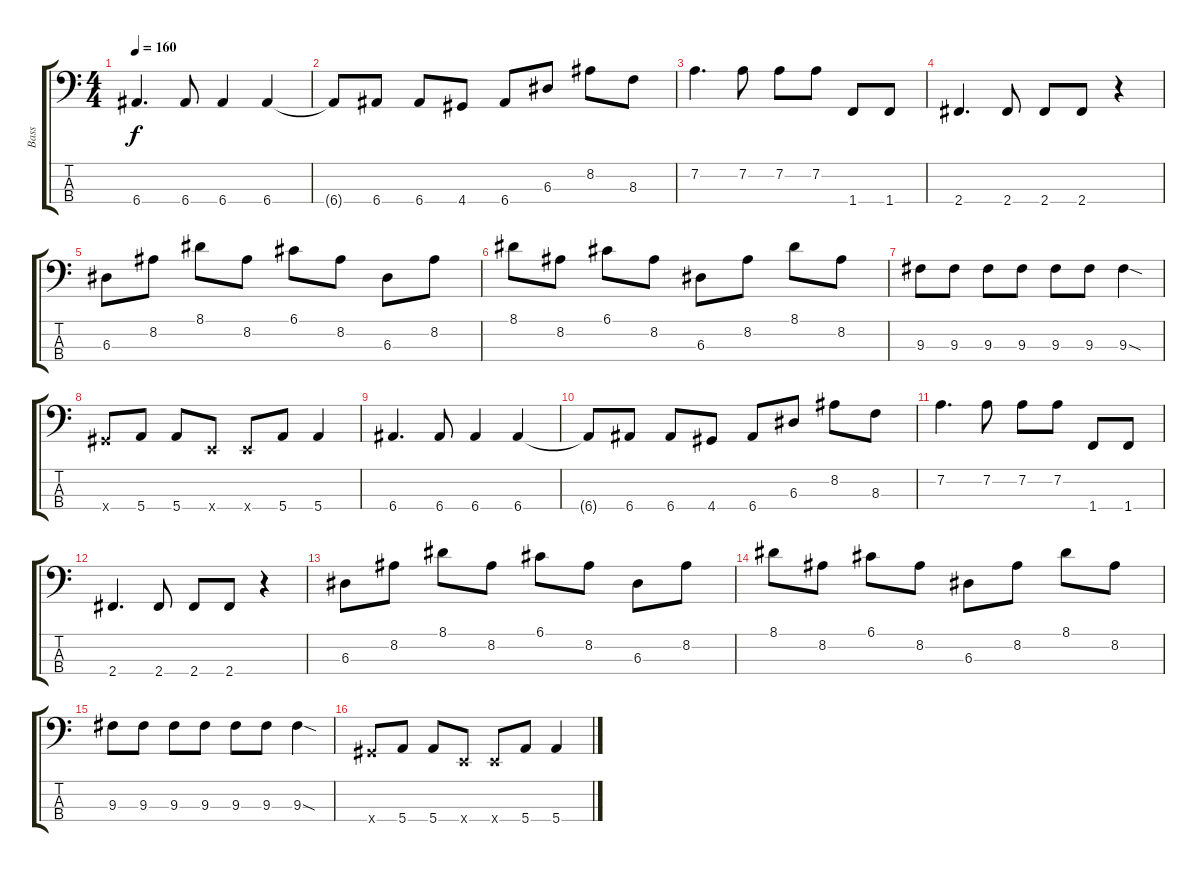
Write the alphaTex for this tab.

\track ("Bass" "Bass") {instrument electricbassfinger}
\staff {score tabs}
\tuning (G2 D2 A1 E1) {hide}
\ts (4 4)
\tempo 160
\clef f4
\ks c
6.4.4{d dy f} 6.4.8 6.4.4 6.4.4 |
6.4{t}.8 6.4.8 6.4.8 4.4.8 6.4.8 6.3.8 8.2.8 8.3.8 |
7.2.4{d} 7.2.8 7.2.8 7.2.8 1.4.8 1.4.8 |
2.4.4{d} 2.4.8 2.4.8 2.4.8 r.4 |
6.3.8 8.2.8 8.1.8 8.2.8 6.1.8 8.2.8 6.3.8 8.2.8 |
8.1.8 8.2.8 6.1.8 8.2.8 6.3.8 8.2.8 8.1.8 8.2.8 |
9.3.8 9.3.8 9.3.8 9.3.8 9.3.8 9.3.8 9.3{sod}.4 |
4.4{x}.8 5.4.8 5.4.8 0.4{x}.8 0.4{x}.8 5.4.8 5.4.4 |
6.4.4{d} 6.4.8 6.4.4 6.4.4 |
6.4{t}.8 6.4.8 6.4.8 4.4.8 6.4.8 6.3.8 8.2.8 8.3.8 |
7.2.4{d} 7.2.8 7.2.8 7.2.8 1.4.8 1.4.8 |
2.4.4{d} 2.4.8 2.4.8 2.4.8 r.4 |
6.3.8 8.2.8 8.1.8 8.2.8 6.1.8 8.2.8 6.3.8 8.2.8 |
8.1.8 8.2.8 6.1.8 8.2.8 6.3.8 8.2.8 8.1.8 8.2.8 |
9.3.8 9.3.8 9.3.8 9.3.8 9.3.8 9.3.8 9.3{sod}.4 |
4.4{x}.8 5.4.8 5.4.8 0.4{x}.8 0.4{x}.8 5.4.8 5.4.4
